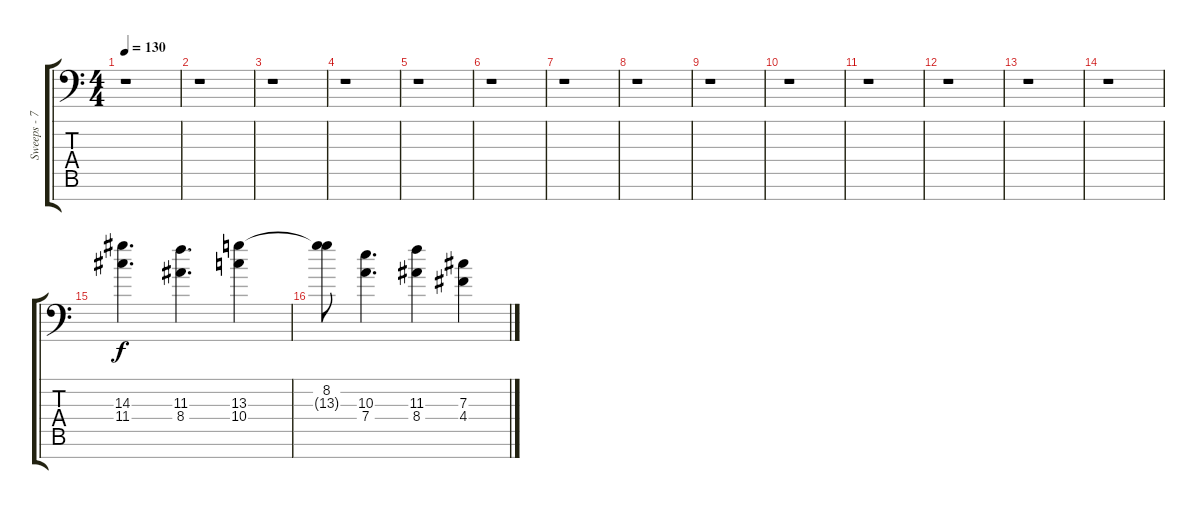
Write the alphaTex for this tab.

\track ("Sweeps - 7 string" "Sweeps - 7") {instrument distortionguitar}
\staff {score tabs}
\tuning (E4 B3 Gb3 D3 A2 E2 A1) {hide}
\ts (4 4)
\tempo 130
\clef f4
\ks c
r.1{dy f} |
r.1 |
r.1 |
r.1 |
r.1 |
r.1 |
r.1 |
r.1 |
r.1 |
r.1 |
r.1 |
r.1 |
r.1 |
r.1 |
(14.3 11.4).4{d} (11.3 8.4).4{d} (13.3 10.4).4 |
(8.2 13.3{t}).8 (10.3 7.4).4{d} (11.3 8.4).4 (7.3 4.4).4
